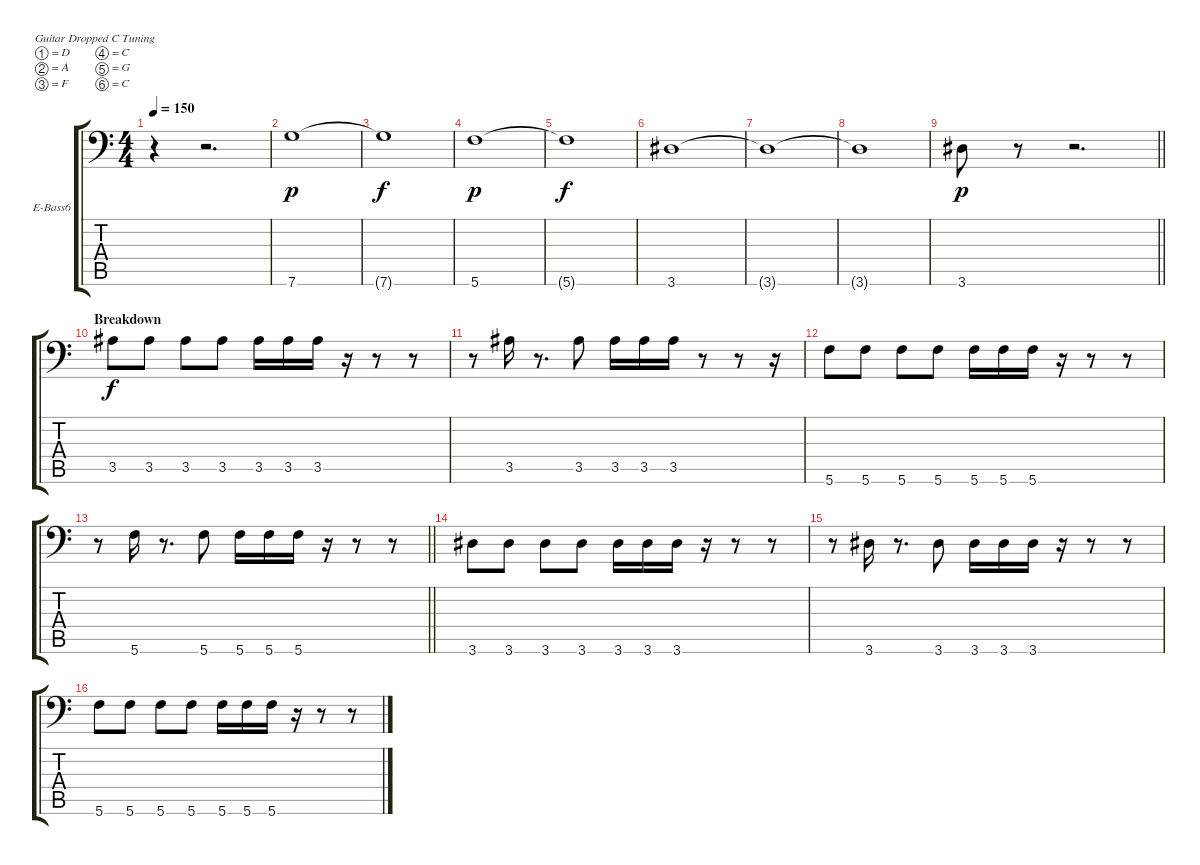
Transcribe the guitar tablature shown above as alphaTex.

\bracketExtendMode groupsimilarinstruments
\firstSystemTrackNameOrientation horizontal
\otherSystemsTrackNameOrientation horizontal
\track ("Bass" "E-Bass6") {instrument electricbasspick}
\staff {score tabs}
\tuning (D4 A3 F3 C3 G2 C2)
\ts (4 4)
\tempo 150
\clef f4
\ks c
r.4{dy f} r.2{d} |
7.6.1{dy p} |
7.6{t}.1{dy f} |
5.6.1{dy p} |
5.6{t}.1{dy f} |
3.6.1 |
3.6{t}.1 |
3.6{t}.1 |
\barLineRight lightlight
3.6.8{dy p} r.8 r.2{d} |
\section ("" "Breakdown")
3.5.8{dy f} 3.5.8 3.5.8 3.5.8 3.5.16 3.5.16 3.5.16 r.16 r.8 r.8 |
r.8 3.5.16 r.8{d} 3.5.8 3.5.16 3.5.16 3.5.16 r.8 r.8 r.16 |
5.6.8 5.6.8 5.6.8 5.6.8 5.6.16 5.6.16 5.6.16 r.16 r.8 r.8 |
\barLineRight lightlight
r.8 5.6.16 r.8{d} 5.6.8 5.6.16 5.6.16 5.6.16 r.16 r.8 r.8 |
3.6.8 3.6.8 3.6.8 3.6.8 3.6.16 3.6.16 3.6.16 r.16 r.8 r.8 |
r.8 3.6.16 r.8{d} 3.6.8 3.6.16 3.6.16 3.6.16 r.16 r.8 r.8 |
5.6.8 5.6.8 5.6.8 5.6.8 5.6.16 5.6.16 5.6.16 r.16 r.8 r.8
